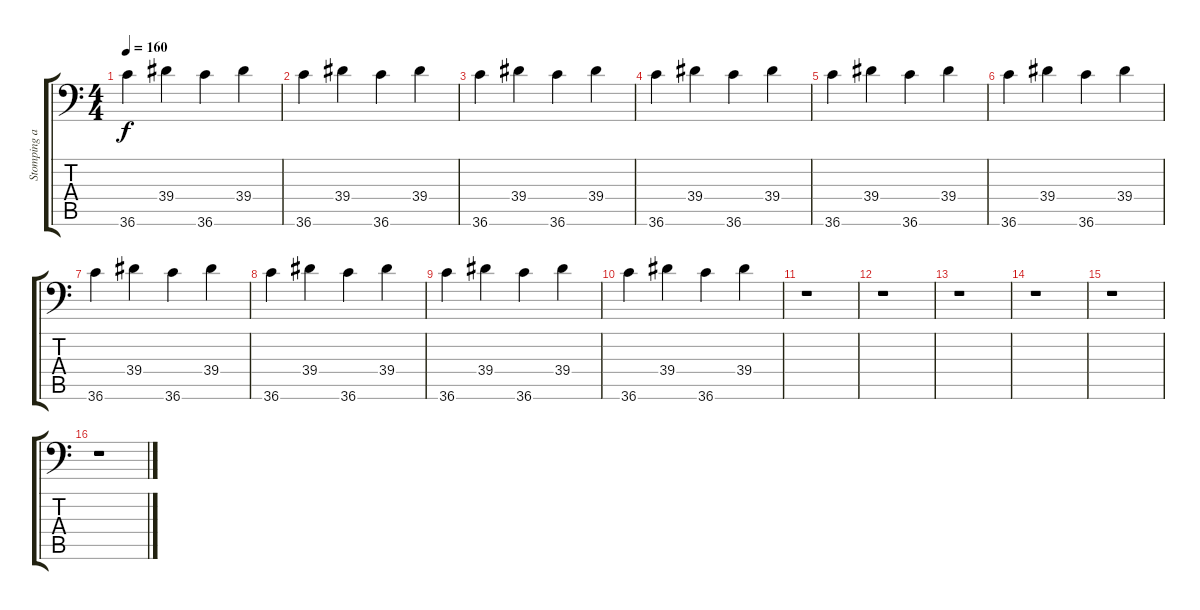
\track ("Stomping and Clapping" "Stomping a") {instrument acousticgrandpiano}
\staff {score tabs}
\tuning (C-1 C-1 C-1 C-1 C-1 C-1) {hide}
\ts (4 4)
\tempo 160
\clef f4
\ks c
36.6.4{dy f} 39.4.4 36.6.4 39.4.4 |
36.6.4 39.4.4 36.6.4 39.4.4 |
36.6.4 39.4.4 36.6.4 39.4.4 |
36.6.4 39.4.4 36.6.4 39.4.4 |
36.6.4 39.4.4 36.6.4 39.4.4 |
36.6.4 39.4.4 36.6.4 39.4.4 |
36.6.4 39.4.4 36.6.4 39.4.4 |
36.6.4 39.4.4 36.6.4 39.4.4 |
36.6.4 39.4.4 36.6.4 39.4.4 |
36.6.4 39.4.4 36.6.4 39.4.4 |
r.1 |
r.1 |
r.1 |
r.1 |
r.1 |
r.1
